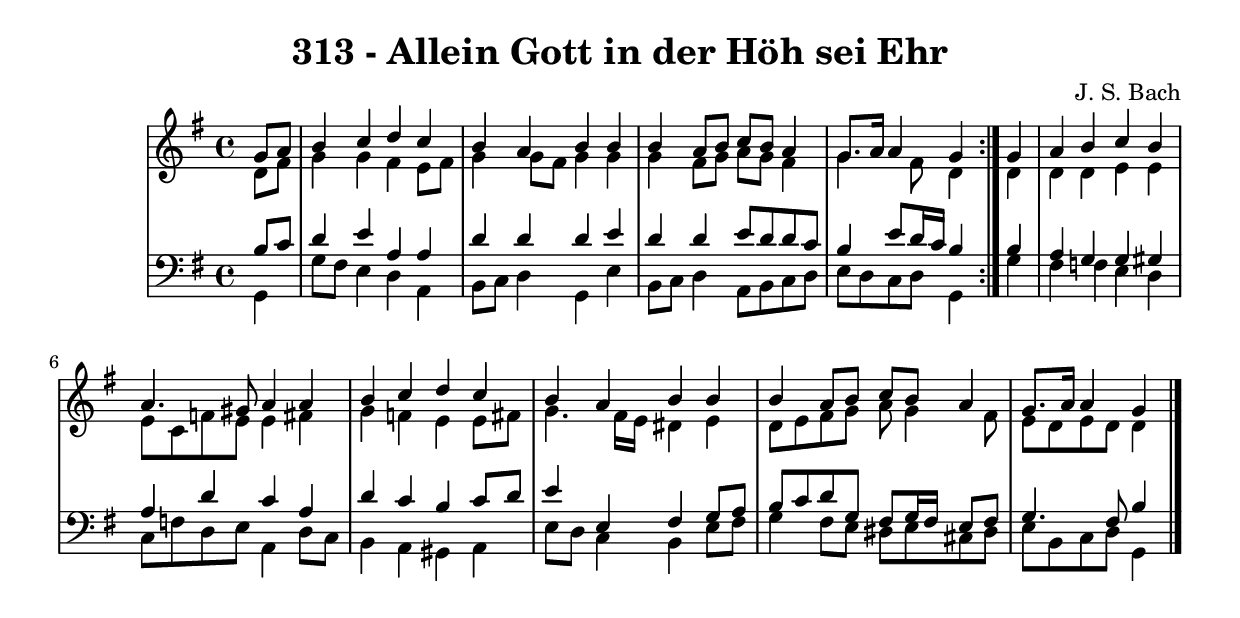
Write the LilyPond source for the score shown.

\version "2.10.33"

\header {
  title = "313 - Allein Gott in der Höh sei Ehr"
  composer = "J. S. Bach"
}


global = {
  \time 4/4
  \key g \major
}


soprano = \relative c'' {
  \repeat volta 2 {
    \partial 4 g8  a8 
    b4 c4 d4 c4 
    b4 a4 b4 b4 
    b4 a8 b8 c8 b8 a4 
    g8. a16 a4 g4 } g4 
  a4 b4 c4 b4   %5
  a4. gis8 a4 a4 
  b4 c4 d4 c4 
  b4 a4 b4 b4 
  b4 a8 b8 c8 b8 a4 
  g8. a16 a4 g4   %10
  
}

alto = \relative c' {
  \repeat volta 2 {
    \partial 4 d8  fis8 
    g4 g4 fis4 e8 fis8 
    g4 g8 fis8 g4 g4 
    g4 fis8 g8 a8 g8 fis4 
    g4. fis8 d4 } d4 
  d4 d4 e4 e4   %5
  e8 c8 f8 e8 e4 fis4 
  g4 f4 e4 e8 fis8 
  g4. fis16 e16 dis4 e4 
  d8 e8 fis8 g8 a8 g4 fis8 
  e8 d8 e8 d8 d4   %10
  
}

tenor = \relative c' {
  \repeat volta 2 {
    \partial 4 b8  c8 
    d4 e4 a,4 a4 
    d4 d4 d4 e4 
    d4 d4 e8 d8 d8 c8 
    b4 e8 d16 c16 b4 } b4 
  a4 g4 g4 gis4   %5
  a4 d4 c4 a4 
  d4 c4 b4 c8 d8 
  e4 e,4 fis4 g8 a8 
  b8 c8 d8 g,8 fis8 g16 fis16 e8 fis8 
  g4. fis8 b4   %10
  
}

baixo = \relative c {
  \repeat volta 2 {
    \partial 4 g4 
    g'8 fis8 e4 d4 a4 
    b8 c8 d4 g,4 e'4 
    b8 c8 d4 a8 b8 c8 d8 
    e8 d8 c8 d8 g,4 } g'4 
  fis4 f4 e4 d4   %5
  c8 f8 d8 e8 a,4 d8 c8 
  b4 a4 gis4 a4 
  e'8 d8 c4 b4 e8 fis8 
  g4 fis8 e8 dis8 e8 cis8 dis8 
  e8 b8 c8 d8 g,4   %10
  
}

\score {
  <<
    \new StaffGroup <<
      \override StaffGroup.SystemStartBracket #'style = #'line 
      \new Staff {
        <<
          \global
          \new Voice = "soprano" { \voiceOne \soprano }
          \new Voice = "alto" { \voiceTwo \alto }
        >>
      }
      \new Staff {
        <<
          \global
          \clef "bass"
          \new Voice = "tenor" {\voiceOne \tenor }
          \new Voice = "baixo" { \voiceTwo \baixo \bar "|."}
        >>
      }
    >>
  >>
  \layout {}
  \midi {}
}